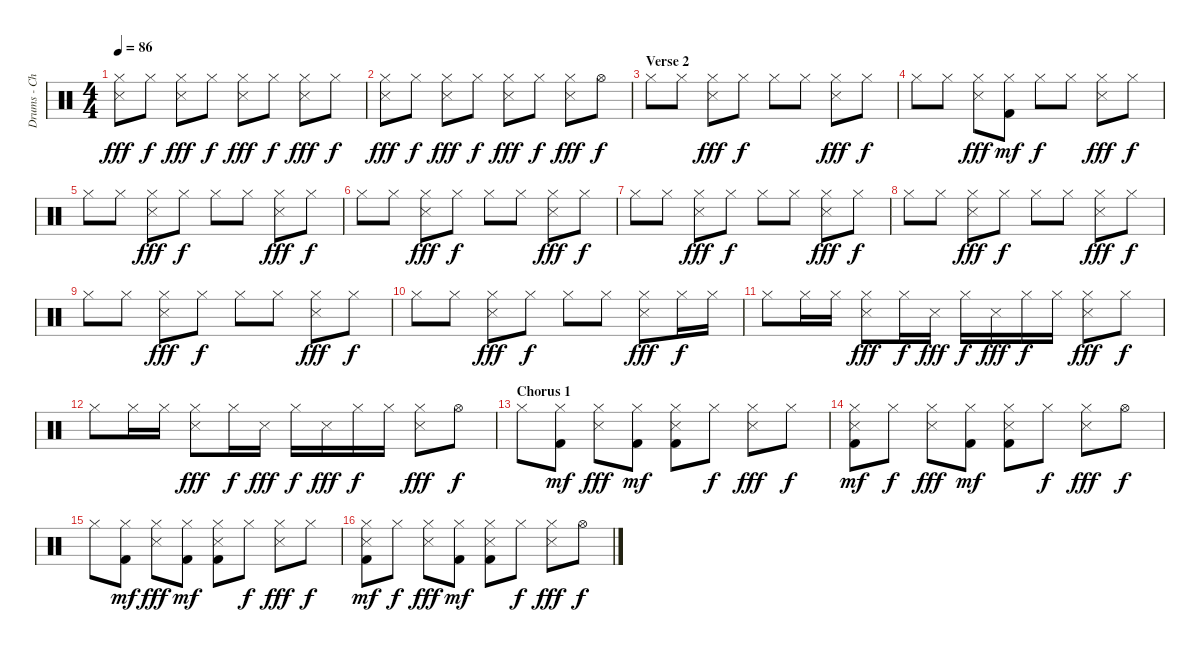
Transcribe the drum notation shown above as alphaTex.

\track ("Drums - Chad" "Drums - Ch") {instrument percussion}
\staff {score}
\articulation defaults
\ts (4 4)
\tempo 86
\clef neutral
\ks c
("Hi-Hat (closed)" "Snare (side stick) 3").8{dy fff} "Hi-Hat (closed)".8{dy f} ("Hi-Hat (closed)" "Snare (side stick) 3").8{dy fff} "Hi-Hat (closed)".8{dy f} ("Hi-Hat (closed)" "Snare (side stick) 3").8{dy fff} "Hi-Hat (closed)".8{dy f} ("Hi-Hat (closed)" "Snare (side stick) 3").8{dy fff} "Hi-Hat (closed)".8{dy f} |
("Hi-Hat (closed)" "Snare (side stick) 3").8{dy fff} "Hi-Hat (closed)".8{dy f} ("Hi-Hat (closed)" "Snare (side stick) 3").8{dy fff} "Hi-Hat (closed)".8{dy f} ("Hi-Hat (closed)" "Snare (side stick) 3").8{dy fff} "Hi-Hat (closed)".8{dy f} ("Hi-Hat (closed)" "Snare (side stick) 3").8{dy fff} "Hi-Hat (open)".8{dy f} |
\section ("" "Verse 2")
"Hi-Hat (closed)".8 "Hi-Hat (closed)".8 ("Hi-Hat (closed)" "Snare (side stick) 3").8{dy fff} "Hi-Hat (closed)".8{dy f} "Hi-Hat (closed)".8 "Hi-Hat (closed)".8 ("Hi-Hat (closed)" "Snare (side stick) 3").8{dy fff} "Hi-Hat (closed)".8{dy f} |
"Hi-Hat (closed)".8 "Hi-Hat (closed)".8 ("Hi-Hat (closed)" "Snare (side stick) 3").8{dy fff} ("Hi-Hat (closed)" "Kick (hit) 2").8{dy mf} "Hi-Hat (closed)".8{dy f} "Hi-Hat (closed)".8 ("Hi-Hat (closed)" "Snare (side stick) 3").8{dy fff} "Hi-Hat (closed)".8{dy f} |
"Hi-Hat (closed)".8 "Hi-Hat (closed)".8 ("Hi-Hat (closed)" "Snare (side stick) 3").8{dy fff} "Hi-Hat (closed)".8{dy f} "Hi-Hat (closed)".8 "Hi-Hat (closed)".8 ("Hi-Hat (closed)" "Snare (side stick) 3").8{dy fff} "Hi-Hat (closed)".8{dy f} |
"Hi-Hat (closed)".8 "Hi-Hat (closed)".8 ("Hi-Hat (closed)" "Snare (side stick) 3").8{dy fff} "Hi-Hat (closed)".8{dy f} "Hi-Hat (closed)".8 "Hi-Hat (closed)".8 ("Hi-Hat (closed)" "Snare (side stick) 3").8{dy fff} "Hi-Hat (closed)".8{dy f} |
"Hi-Hat (closed)".8 "Hi-Hat (closed)".8 ("Hi-Hat (closed)" "Snare (side stick) 3").8{dy fff} "Hi-Hat (closed)".8{dy f} "Hi-Hat (closed)".8 "Hi-Hat (closed)".8 ("Hi-Hat (closed)" "Snare (side stick) 3").8{dy fff} "Hi-Hat (closed)".8{dy f} |
"Hi-Hat (closed)".8 "Hi-Hat (closed)".8 ("Hi-Hat (closed)" "Snare (side stick) 3").8{dy fff} "Hi-Hat (closed)".8{dy f} "Hi-Hat (closed)".8 "Hi-Hat (closed)".8 ("Hi-Hat (closed)" "Snare (side stick) 3").8{dy fff} "Hi-Hat (closed)".8{dy f} |
"Hi-Hat (closed)".8 "Hi-Hat (closed)".8 ("Hi-Hat (closed)" "Snare (side stick) 3").8{dy fff} "Hi-Hat (closed)".8{dy f} "Hi-Hat (closed)".8 "Hi-Hat (closed)".8 ("Hi-Hat (closed)" "Snare (side stick) 3").8{dy fff} "Hi-Hat (closed)".8{dy f} |
"Hi-Hat (closed)".8 "Hi-Hat (closed)".8 ("Hi-Hat (closed)" "Snare (side stick) 3").8{dy fff} "Hi-Hat (closed)".8{dy f} "Hi-Hat (closed)".8 "Hi-Hat (closed)".8 ("Hi-Hat (closed)" "Snare (side stick) 3").8{dy fff} "Hi-Hat (closed)".16{dy f} "Hi-Hat (closed)".16 |
"Hi-Hat (closed)".8 "Hi-Hat (closed)".16 "Hi-Hat (closed)".16 ("Hi-Hat (closed)" "Snare (side stick) 3").8{dy fff} "Hi-Hat (closed)".16{dy f} "Snare (side stick) 3".16{dy fff} "Hi-Hat (closed)".16{dy f} "Snare (side stick) 3".16{dy fff} "Hi-Hat (closed)".16{dy f} "Hi-Hat (closed)".16 ("Hi-Hat (closed)" "Snare (side stick) 3").8{dy fff} "Hi-Hat (closed)".8{dy f} |
"Hi-Hat (closed)".8 "Hi-Hat (closed)".16 "Hi-Hat (closed)".16 ("Hi-Hat (closed)" "Snare (side stick) 3").8{dy fff} "Hi-Hat (closed)".16{dy f} "Snare (side stick) 3".16{dy fff} "Hi-Hat (closed)".16{dy f} "Snare (side stick) 3".16{dy fff} "Hi-Hat (closed)".16{dy f} "Hi-Hat (closed)".16 ("Hi-Hat (closed)" "Snare (side stick) 3").8{dy fff} "Hi-Hat (open)".8{dy f} |
\section ("" "Chorus 1")
"Hi-Hat (closed)".8 ("Hi-Hat (closed)" "Kick (hit) 2").8{dy mf} ("Hi-Hat (closed)" "Snare (side stick) 3").8{dy fff} ("Hi-Hat (closed)" "Kick (hit) 2").8{dy mf} ("Hi-Hat (closed)" "Snare (side stick) 3" "Kick (hit) 2").8 "Hi-Hat (closed)".8{dy f} ("Hi-Hat (closed)" "Snare (side stick) 3").8{dy fff} "Hi-Hat (closed)".8{dy f} |
("Hi-Hat (closed)" "Snare (side stick) 3" "Kick (hit) 2").8{dy mf} "Hi-Hat (closed)".8{dy f} ("Hi-Hat (closed)" "Snare (side stick) 3").8{dy fff} ("Hi-Hat (closed)" "Kick (hit) 2").8{dy mf} ("Hi-Hat (closed)" "Snare (side stick) 3" "Kick (hit) 2").8 "Hi-Hat (closed)".8{dy f} ("Hi-Hat (closed)" "Snare (side stick) 3").8{dy fff} "Hi-Hat (open)".8{dy f} |
"Hi-Hat (closed)".8 ("Hi-Hat (closed)" "Kick (hit) 2").8{dy mf} ("Hi-Hat (closed)" "Snare (side stick) 3").8{dy fff} ("Hi-Hat (closed)" "Kick (hit) 2").8{dy mf} ("Hi-Hat (closed)" "Snare (side stick) 3" "Kick (hit) 2").8 "Hi-Hat (closed)".8{dy f} ("Hi-Hat (closed)" "Snare (side stick) 3").8{dy fff} "Hi-Hat (closed)".8{dy f} |
("Hi-Hat (closed)" "Snare (side stick) 3" "Kick (hit) 2").8{dy mf} "Hi-Hat (closed)".8{dy f} ("Hi-Hat (closed)" "Snare (side stick) 3").8{dy fff} ("Hi-Hat (closed)" "Kick (hit) 2").8{dy mf} ("Hi-Hat (closed)" "Snare (side stick) 3" "Kick (hit) 2").8 "Hi-Hat (closed)".8{dy f} ("Hi-Hat (closed)" "Snare (side stick) 3").8{dy fff} "Hi-Hat (open)".8{dy f}
